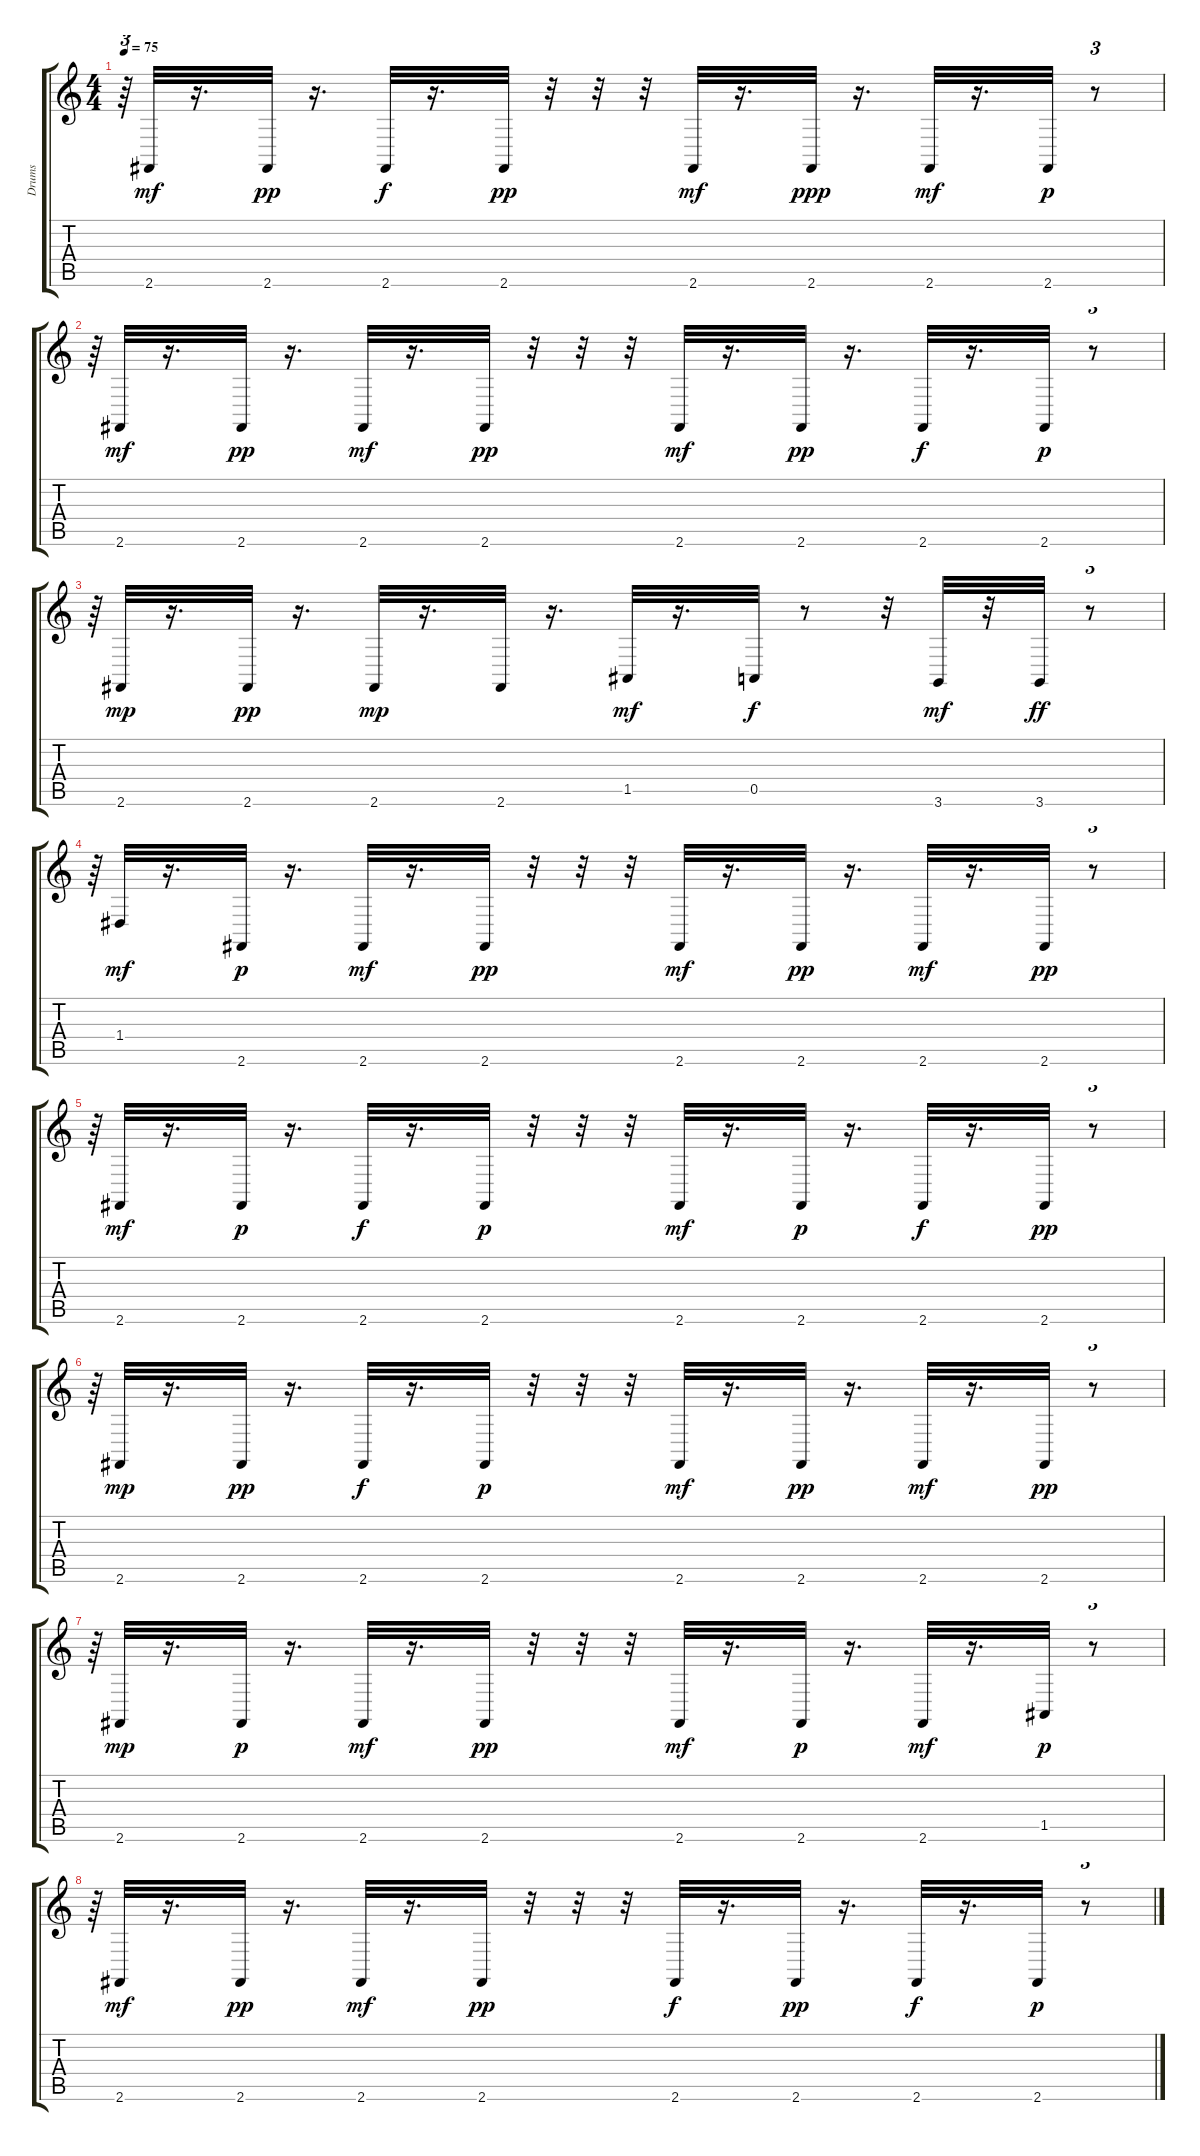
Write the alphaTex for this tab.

\track ("Drums" "Drums") {instrument melodictom}
\staff {score tabs}
\tuning (E4 B3 G3 D3 A2 E2) {hide}
\ts (4 4)
\tempo 75
\clef g2
\ks c
r.64{tu (3 2) dy p} 2.6.32{dy mf} r.16{d} 2.6.32{dy pp} r.16{d} 2.6.32{dy f} r.16{d} 2.6.32{dy pp} r.32 r.32 r.32 2.6.32{dy mf} r.16{d} 2.6.32{dy ppp} r.16{d} 2.6.32{dy mf} r.16{d} 2.6.32{dy p} r.8{tu (3 2)} |
r.64{tu (3 2)} 2.6.32{dy mf} r.16{d} 2.6.32{dy pp} r.16{d} 2.6.32{dy mf} r.16{d} 2.6.32{dy pp} r.32 r.32 r.32 2.6.32{dy mf} r.16{d} 2.6.32{dy pp} r.16{d} 2.6.32{dy f} r.16{d} 2.6.32{dy p} r.8{tu (3 2)} |
r.64{tu (3 2)} 2.6.32{dy mp} r.16{d} 2.6.32{dy pp} r.16{d} 2.6.32{dy mp} r.16{d} 2.6.32 r.16{d} 1.5.32{dy mf} r.16{d} 0.5.32{dy f} r.8 r.32 3.6.32{dy mf} r.32 3.6.32{dy ff} r.8{tu (3 2)} |
r.64{tu (3 2)} 1.4.32{dy mf} r.16{d} 2.6.32{dy p} r.16{d} 2.6.32{dy mf} r.16{d} 2.6.32{dy pp} r.32 r.32 r.32 2.6.32{dy mf} r.16{d} 2.6.32{dy pp} r.16{d} 2.6.32{dy mf} r.16{d} 2.6.32{dy pp} r.8{tu (3 2)} |
r.64{tu (3 2)} 2.6.32{dy mf} r.16{d} 2.6.32{dy p} r.16{d} 2.6.32{dy f} r.16{d} 2.6.32{dy p} r.32 r.32 r.32 2.6.32{dy mf} r.16{d} 2.6.32{dy p} r.16{d} 2.6.32{dy f} r.16{d} 2.6.32{dy pp} r.8{tu (3 2)} |
r.64{tu (3 2)} 2.6.32{dy mp} r.16{d} 2.6.32{dy pp} r.16{d} 2.6.32{dy f} r.16{d} 2.6.32{dy p} r.32 r.32 r.32 2.6.32{dy mf} r.16{d} 2.6.32{dy pp} r.16{d} 2.6.32{dy mf} r.16{d} 2.6.32{dy pp} r.8{tu (3 2)} |
r.64{tu (3 2)} 2.6.32{dy mp} r.16{d} 2.6.32{dy p} r.16{d} 2.6.32{dy mf} r.16{d} 2.6.32{dy pp} r.32 r.32 r.32 2.6.32{dy mf} r.16{d} 2.6.32{dy p} r.16{d} 2.6.32{dy mf} r.16{d} 1.5.32{dy p} r.8{tu (3 2)} |
r.64{tu (3 2)} 2.6.32{dy mf} r.16{d} 2.6.32{dy pp} r.16{d} 2.6.32{dy mf} r.16{d} 2.6.32{dy pp} r.32 r.32 r.32 2.6.32{dy f} r.16{d} 2.6.32{dy pp} r.16{d} 2.6.32{dy f} r.16{d} 2.6.32{dy p} r.8{tu (3 2)}
